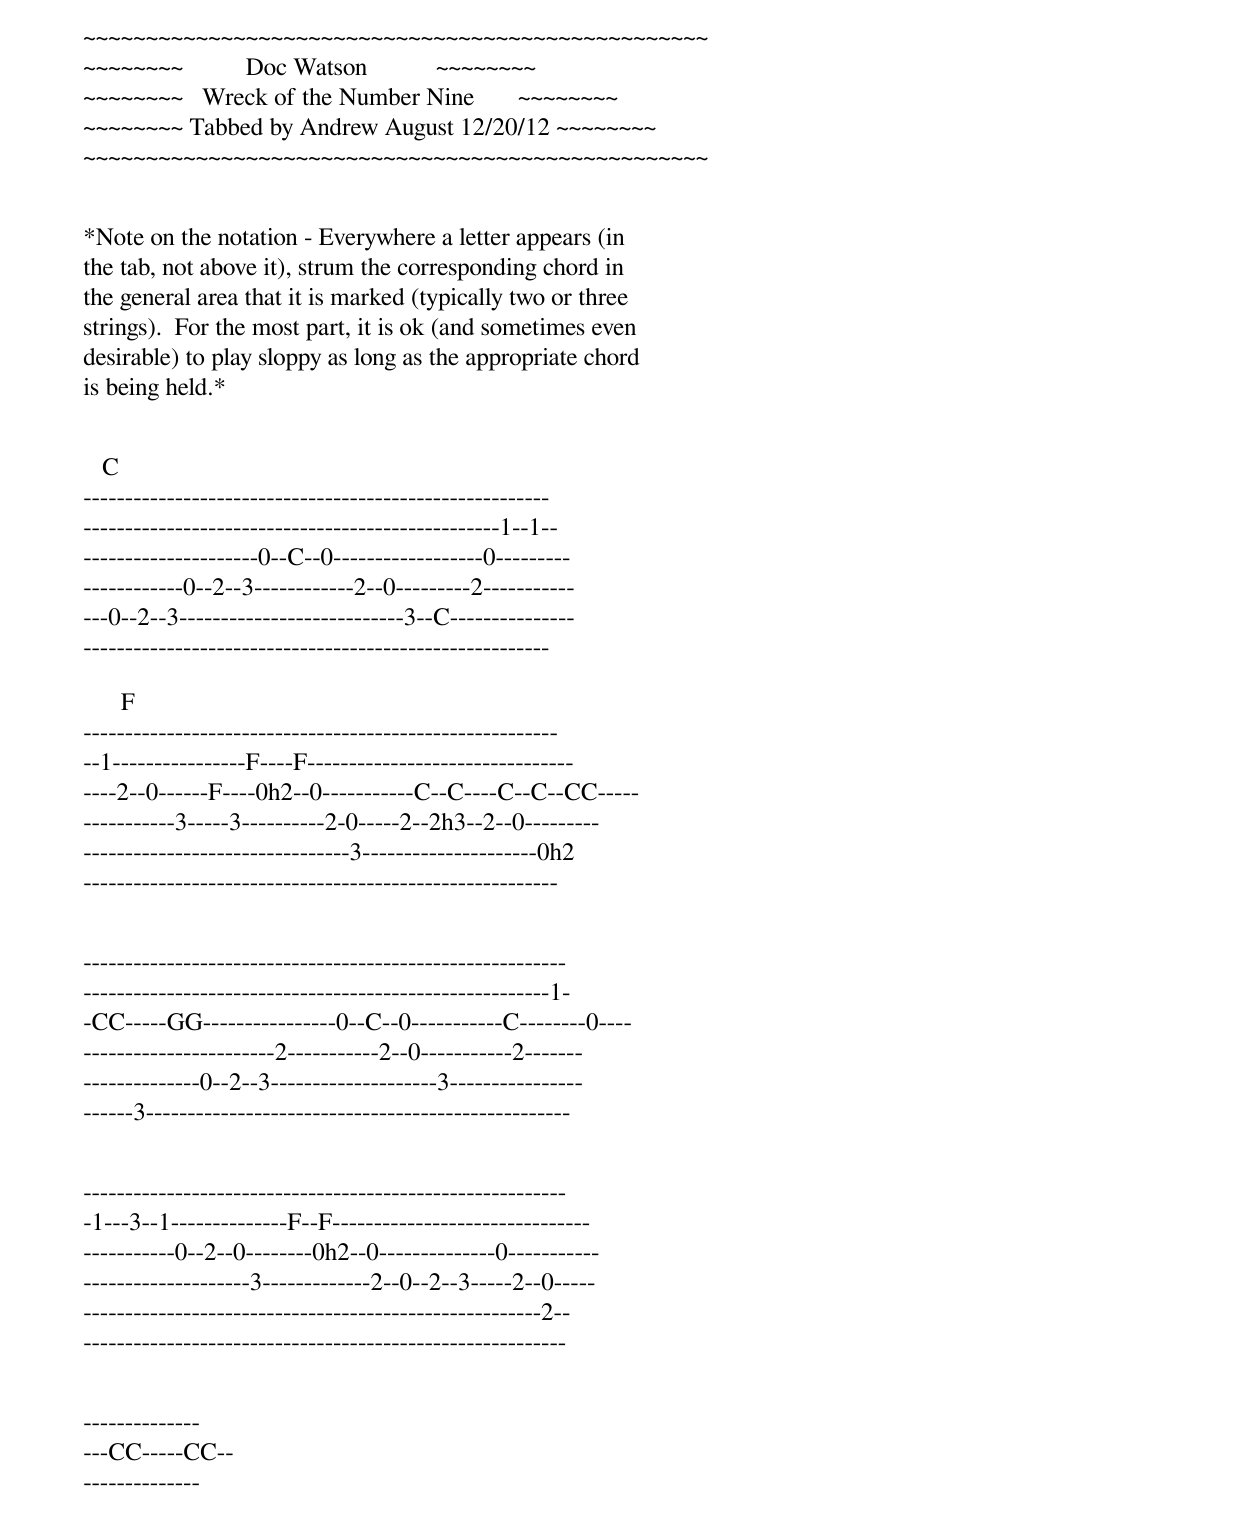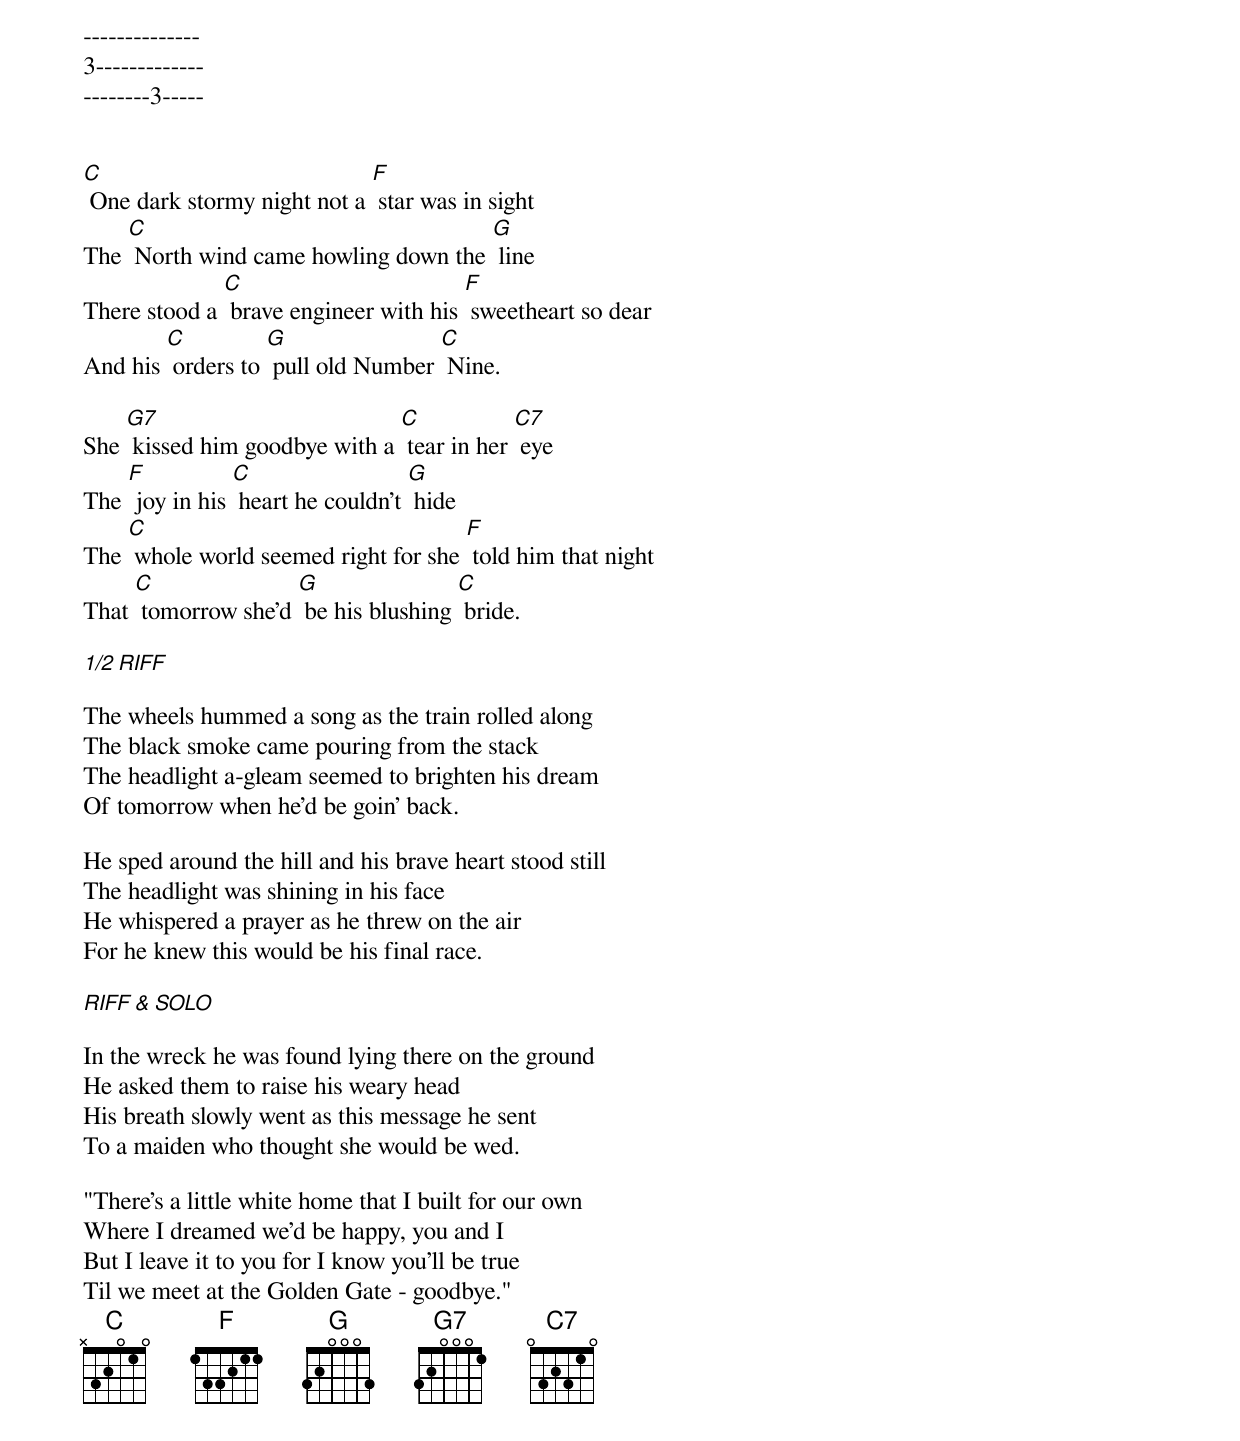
~~~~~~~~~~~~~~~~~~~~~~~~~~~~~~~~~~~~~~~~~~~~~~~~~~
~~~~~~~~          Doc Watson	          ~~~~~~~~
~~~~~~~~   Wreck of the Number Nine       ~~~~~~~~
~~~~~~~~ Tabbed by Andrew August 12/20/12 ~~~~~~~~
~~~~~~~~~~~~~~~~~~~~~~~~~~~~~~~~~~~~~~~~~~~~~~~~~~


*Note on the notation - Everywhere a letter appears (in
the tab, not above it), strum the corresponding chord in
the general area that it is marked (typically two or three
strings).  For the most part, it is ok (and sometimes even
desirable) to play sloppy as long as the appropriate chord
is being held.*


   C
--------------------------------------------------------
--------------------------------------------------1--1--
---------------------0--C--0------------------0---------
------------0--2--3------------2--0---------2-----------
---0--2--3---------------------------3--C---------------
--------------------------------------------------------

      F
---------------------------------------------------------
--1----------------F----F--------------------------------
----2--0------F----0h2--0-----------C--C----C--C--CC-----
-----------3-----3----------2-0-----2--2h3--2--0---------
--------------------------------3---------------------0h2
---------------------------------------------------------


----------------------------------------------------------
--------------------------------------------------------1-
-CC-----GG----------------0--C--0-----------C--------0----
-----------------------2-----------2--0-----------2-------
--------------0--2--3--------------------3----------------
------3---------------------------------------------------


----------------------------------------------------------
-1---3--1--------------F--F-------------------------------
-----------0--2--0--------0h2--0--------------0-----------
--------------------3-------------2--0--2--3-----2--0-----
-------------------------------------------------------2--
----------------------------------------------------------


--------------
---CC-----CC--
--------------
--------------
3-------------
--------3-----


[C] One dark stormy night not a [F] star was in sight
The [C] North wind came howling down the [G] line
There stood a [C] brave engineer with his [F] sweetheart so dear
And his [C] orders to [G] pull old Number [C] Nine.

She [G7] kissed him goodbye with a [C] tear in her [C7] eye
The [F] joy in his [C] heart he couldn't [G] hide
The [C] whole world seemed right for she [F] told him that night
That [C] tomorrow she'd [G] be his blushing [C] bride.

[1/2 RIFF]

The wheels hummed a song as the train rolled along
The black smoke came pouring from the stack
The headlight a-gleam seemed to brighten his dream
Of tomorrow when he'd be goin' back.

He sped around the hill and his brave heart stood still
The headlight was shining in his face
He whispered a prayer as he threw on the air
For he knew this would be his final race.

[RIFF & SOLO]

In the wreck he was found lying there on the ground
He asked them to raise his weary head
His breath slowly went as this message he sent
To a maiden who thought she would be wed.

"There's a little white home that I built for our own
Where I dreamed we'd be happy, you and I
But I leave it to you for I know you'll be true
Til we meet at the Golden Gate - goodbye."
